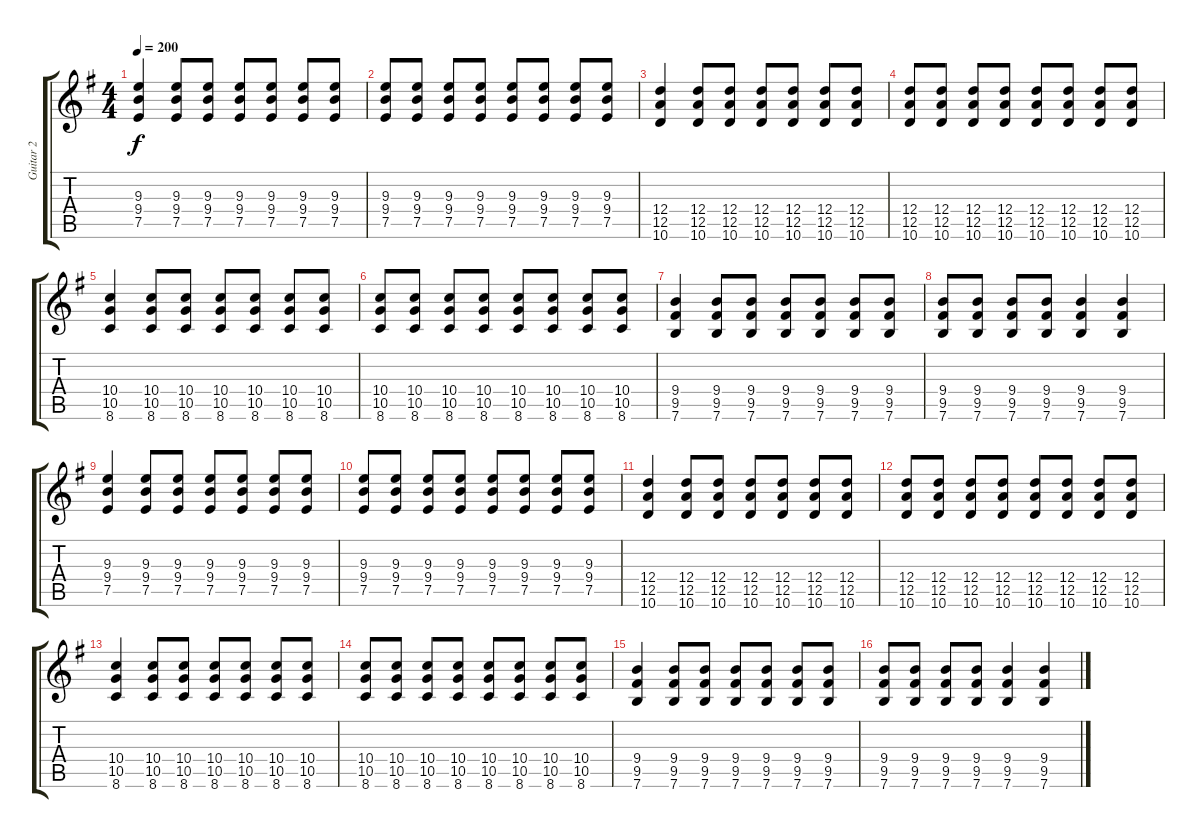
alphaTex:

\track ("Guitar 2" "Guitar 2") {instrument distortionguitar}
\staff {score tabs}
\tuning (E4 B3 G3 D3 A2 E2) {hide}
\ts (4 4)
\tempo 200
\clef g2
\ks eminor
(9.3 9.4 7.5).4{dy f} (9.3 9.4 7.5).8 (9.3 9.4 7.5).8 (9.3 9.4 7.5).8 (9.3 9.4 7.5).8 (9.3 9.4 7.5).8 (9.3 9.4 7.5).8 |
(9.3 9.4 7.5).8 (9.3 9.4 7.5).8 (9.3 9.4 7.5).8 (9.3 9.4 7.5).8 (9.3 9.4 7.5).8 (9.3 9.4 7.5).8 (9.3 9.4 7.5).8 (9.3 9.4 7.5).8 |
(12.4 12.5 10.6).4 (12.4 12.5 10.6).8 (12.4 12.5 10.6).8 (12.4 12.5 10.6).8 (12.4 12.5 10.6).8 (12.4 12.5 10.6).8 (12.4 12.5 10.6).8 |
(12.4 12.5 10.6).8 (12.4 12.5 10.6).8 (12.4 12.5 10.6).8 (12.4 12.5 10.6).8 (12.4 12.5 10.6).8 (12.4 12.5 10.6).8 (12.4 12.5 10.6).8 (12.4 12.5 10.6).8 |
(10.4 10.5 8.6).4 (10.4 10.5 8.6).8 (10.4 10.5 8.6).8 (10.4 10.5 8.6).8 (10.4 10.5 8.6).8 (10.4 10.5 8.6).8 (10.4 10.5 8.6).8 |
(10.4 10.5 8.6).8 (10.4 10.5 8.6).8 (10.4 10.5 8.6).8 (10.4 10.5 8.6).8 (10.4 10.5 8.6).8 (10.4 10.5 8.6).8 (10.4 10.5 8.6).8 (10.4 10.5 8.6).8 |
(9.4 9.5 7.6).4 (9.4 9.5 7.6).8 (9.4 9.5 7.6).8 (9.4 9.5 7.6).8 (9.4 9.5 7.6).8 (9.4 9.5 7.6).8 (9.4 9.5 7.6).8 |
(9.4 9.5 7.6).8 (9.4 9.5 7.6).8 (9.4 9.5 7.6).8 (9.4 9.5 7.6).8 (9.4 9.5 7.6).4 (9.4 9.5 7.6).4 |
(9.3 9.4 7.5).4 (9.3 9.4 7.5).8 (9.3 9.4 7.5).8 (9.3 9.4 7.5).8 (9.3 9.4 7.5).8 (9.3 9.4 7.5).8 (9.3 9.4 7.5).8 |
(9.3 9.4 7.5).8 (9.3 9.4 7.5).8 (9.3 9.4 7.5).8 (9.3 9.4 7.5).8 (9.3 9.4 7.5).8 (9.3 9.4 7.5).8 (9.3 9.4 7.5).8 (9.3 9.4 7.5).8 |
(12.4 12.5 10.6).4 (12.4 12.5 10.6).8 (12.4 12.5 10.6).8 (12.4 12.5 10.6).8 (12.4 12.5 10.6).8 (12.4 12.5 10.6).8 (12.4 12.5 10.6).8 |
(12.4 12.5 10.6).8 (12.4 12.5 10.6).8 (12.4 12.5 10.6).8 (12.4 12.5 10.6).8 (12.4 12.5 10.6).8 (12.4 12.5 10.6).8 (12.4 12.5 10.6).8 (12.4 12.5 10.6).8 |
(10.4 10.5 8.6).4 (10.4 10.5 8.6).8 (10.4 10.5 8.6).8 (10.4 10.5 8.6).8 (10.4 10.5 8.6).8 (10.4 10.5 8.6).8 (10.4 10.5 8.6).8 |
(10.4 10.5 8.6).8 (10.4 10.5 8.6).8 (10.4 10.5 8.6).8 (10.4 10.5 8.6).8 (10.4 10.5 8.6).8 (10.4 10.5 8.6).8 (10.4 10.5 8.6).8 (10.4 10.5 8.6).8 |
(9.4 9.5 7.6).4 (9.4 9.5 7.6).8 (9.4 9.5 7.6).8 (9.4 9.5 7.6).8 (9.4 9.5 7.6).8 (9.4 9.5 7.6).8 (9.4 9.5 7.6).8 |
(9.4 9.5 7.6).8 (9.4 9.5 7.6).8 (9.4 9.5 7.6).8 (9.4 9.5 7.6).8 (9.4 9.5 7.6).4 (9.4 9.5 7.6).4
